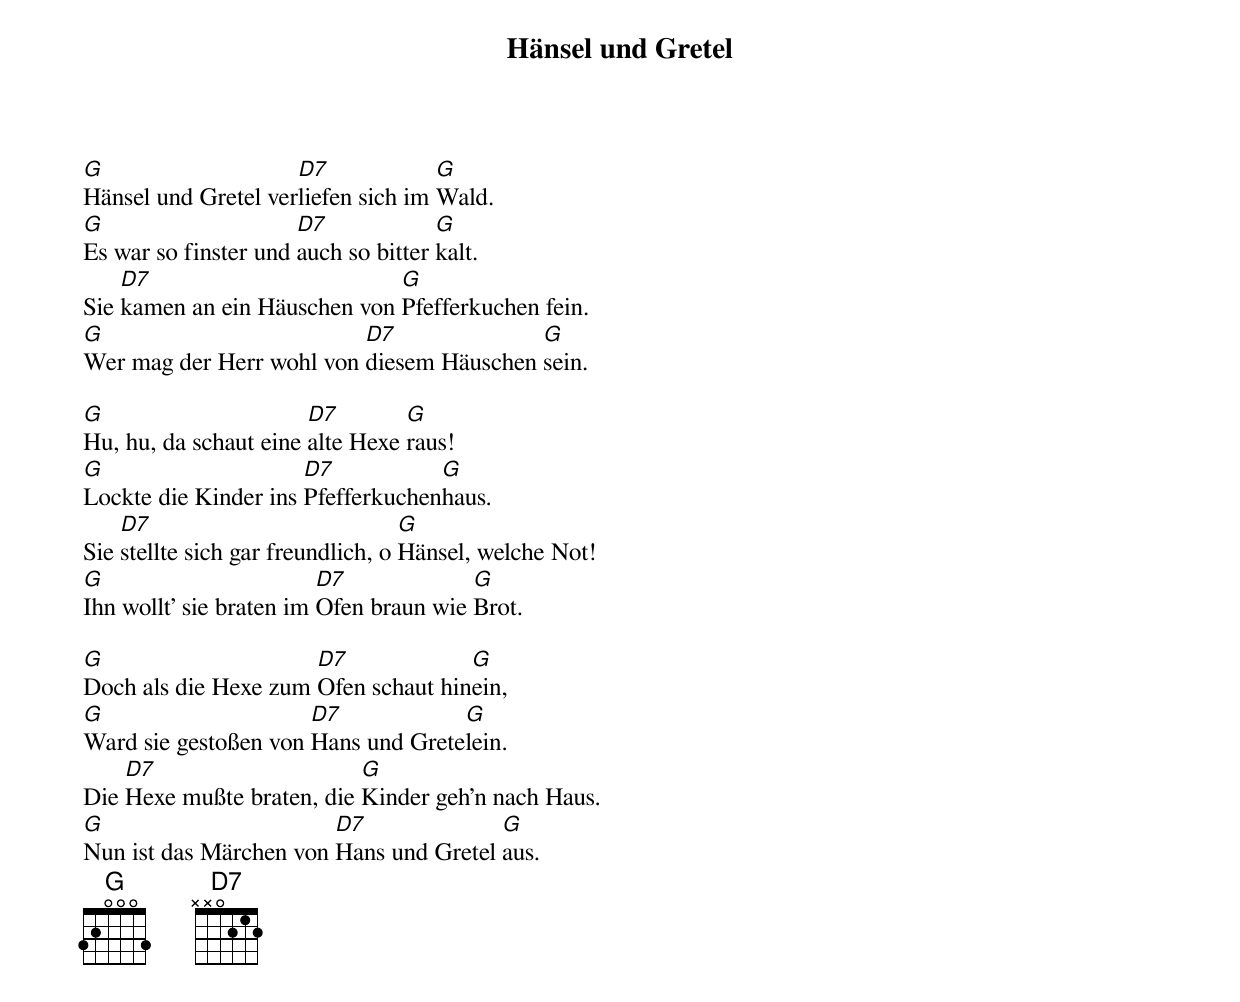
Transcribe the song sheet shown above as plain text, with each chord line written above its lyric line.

Hänsel und Gretel

G                    D7             G
Hänsel und Gretel verliefen sich im Wald.
G                     D7             G
Es war so finster und auch so bitter kalt.
    D7                        G
Sie kamen an ein Häuschen von Pfefferkuchen fein.
G                         D7              G
Wer mag der Herr wohl von diesem Häuschen sein.

G                      D7        G
Hu, hu, da schaut eine alte Hexe raus!
G                     D7           G
Lockte die Kinder ins Pfefferkuchenhaus.
    D7                             G
Sie stellte sich gar freundlich, o Hänsel, welche Not!
G                        D7             G
Ihn wollt' sie braten im Ofen braun wie Brot.

G                     D7             G
Doch als die Hexe zum Ofen schaut hinein,
G                     D7            G
Ward sie gestoßen von Hans und Gretelein.
    D7                     G
Die Hexe mußte braten, die Kinder geh'n nach Haus.
G                       D7              G
Nun ist das Märchen von Hans und Gretel aus.
